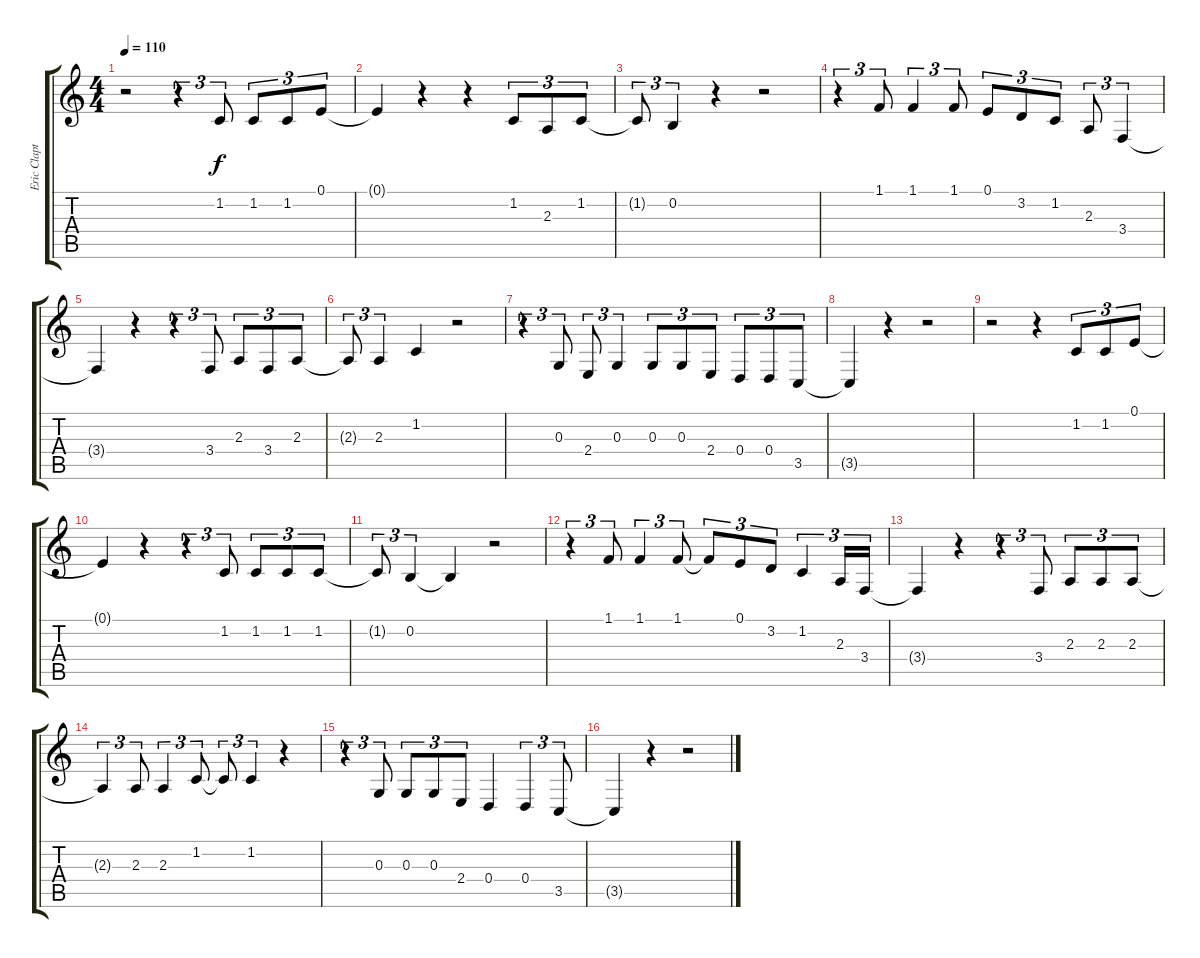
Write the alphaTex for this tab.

\track ("Eric Clapton Voice" "Eric Clapt") {instrument harmonica}
\staff {score tabs}
\tuning (E4 B3 G3 D3 A2 E2) {hide}
\ts (4 4)
\tempo 110
\clef g2
\ks c
r.2{dy f} r.4{tu (3 2)} 1.2.8{tu (3 2)} 1.2.8{tu (3 2)} 1.2.8{tu (3 2)} 0.1.8{tu (3 2)} |
0.1{t}.4 r.4 r.4 1.2.8{tu (3 2)} 2.3.8{tu (3 2)} 1.2.8{tu (3 2)} |
1.2{t}.8{tu (3 2)} 0.2.4{tu (3 2)} r.4 r.2 |
r.4{tu (3 2)} 1.1.8{tu (3 2)} 1.1.4{tu (3 2)} 1.1.8{tu (3 2)} 0.1.8{tu (3 2)} 3.2.8{tu (3 2)} 1.2.8{tu (3 2)} 2.3.8{tu (3 2)} 3.4.4{tu (3 2)} |
3.4{t}.4 r.4 r.4{tu (3 2)} 3.4.8{tu (3 2)} 2.3.8{tu (3 2)} 3.4.8{tu (3 2)} 2.3.8{tu (3 2)} |
2.3{t}.8{tu (3 2)} 2.3.4{tu (3 2)} 1.2.4 r.2 |
r.4{tu (3 2)} 0.3.8{tu (3 2)} 2.4.8{tu (3 2)} 0.3.4{tu (3 2)} 0.3.8{tu (3 2)} 0.3.8{tu (3 2)} 2.4.8{tu (3 2)} 0.4.8{tu (3 2)} 0.4.8{tu (3 2)} 3.5.8{tu (3 2)} |
3.5{t}.4 r.4 r.2 |
r.2 r.4 1.2.8{tu (3 2)} 1.2.8{tu (3 2)} 0.1.8{tu (3 2)} |
0.1{t}.4 r.4 r.4{tu (3 2)} 1.2.8{tu (3 2)} 1.2.8{tu (3 2)} 1.2.8{tu (3 2)} 1.2.8{tu (3 2)} |
1.2{t}.8{tu (3 2)} 0.2.4{tu (3 2)} 0.2{t}.4 r.2 |
r.4{tu (3 2)} 1.1.8{tu (3 2)} 1.1.4{tu (3 2)} 1.1.8{tu (3 2)} 1.1{t}.8{tu (3 2)} 0.1.8{tu (3 2)} 3.2.8{tu (3 2)} 1.2.4{tu (3 2)} 2.3.16{tu (3 2)} 3.4.16{tu (3 2)} |
3.4{t}.4 r.4 r.4{tu (3 2)} 3.4.8{tu (3 2)} 2.3.8{tu (3 2)} 2.3.8{tu (3 2)} 2.3.8{tu (3 2)} |
2.3{t}.4{tu (3 2)} 2.3.8{tu (3 2)} 2.3.4{tu (3 2)} 1.2.8{tu (3 2)} 1.2{t}.8{tu (3 2)} 1.2.4{tu (3 2)} r.4 |
r.4{tu (3 2)} 0.3.8{tu (3 2)} 0.3.8{tu (3 2)} 0.3.8{tu (3 2)} 2.4.8{tu (3 2)} 0.4.4 0.4.4{tu (3 2)} 3.5.8{tu (3 2)} |
3.5{t}.4 r.4 r.2
